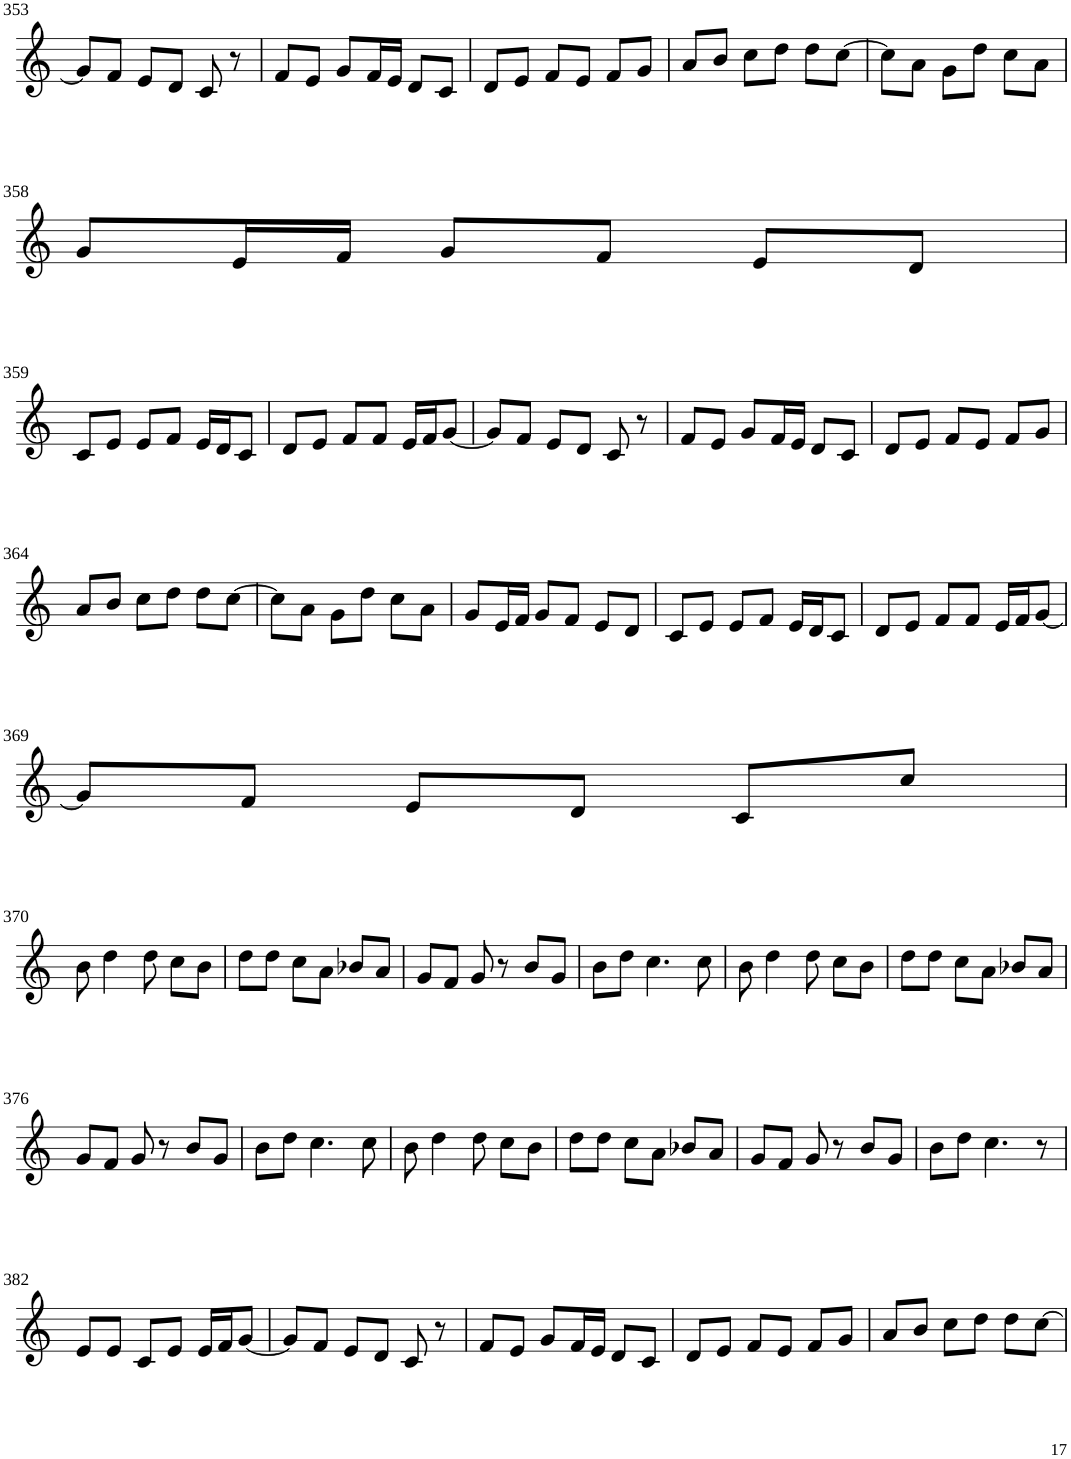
**kern
*part1
*staff1
*I"Violin
!!LO:PB:g=z
*clefG2
*k[]
*M3/4
=353
8g/L]
8f/J
8e/L
8d/J
8c/
8r
=354
8f/L
8e/J
8g/L
16f/L
16e/JJ
8d/L
8c/J
=355
8d/L
8e/J
8f/L
8e/J
8f/L
8g/J
=356
8a/L
8b/J
8cc\L
8dd\J
8dd\L
[8cc\J
=357
8cc\L]
8a\J
8g\L
8dd\J
8cc\L
8a\J
!!LO:LB:g=z
=358
8g/L
16e/L
16f/JJ
8g/L
8f/J
8e/L
8d/J
!!LO:LB:g=z
=359
8c/L
8e/J
8e/L
8f/J
16e/LL
16d/J
8c/J
=360
8d/L
8e/J
8f/L
8f/J
16e/LL
16f/J
[8g/J
=361
8g/L]
8f/J
8e/L
8d/J
8c/
8r
=362
8f/L
8e/J
8g/L
16f/L
16e/JJ
8d/L
8c/J
=363
8d/L
8e/J
8f/L
8e/J
8f/L
8g/J
!!LO:LB:g=z
=364
8a/L
8b/J
8cc\L
8dd\J
8dd\L
[8cc\J
=365
8cc\L]
8a\J
8g\L
8dd\J
8cc\L
8a\J
=366
8g/L
16e/L
16f/JJ
8g/L
8f/J
8e/L
8d/J
=367
8c/L
8e/J
8e/L
8f/J
16e/LL
16d/J
8c/J
=368
8d/L
8e/J
8f/L
8f/J
16e/LL
16f/J
[8g/J
!!LO:LB:g=z
=369
8g/L]
8f/J
8e/L
8d/J
8c/L
8cc/J
!!LO:LB:g=z
=370
8b\
4dd\
8dd\
8cc\L
8b\J
=371
8dd\L
8dd\J
8cc\L
8a\J
8b-X/L
8a/J
=372
8g/L
8f/J
8g/
8r
8b/L
8g/J
=373
8b\L
8dd\J
4.cc\
8cc\
=374
8b\
4dd\
8dd\
8cc\L
8b\J
=375
8dd\L
8dd\J
8cc\L
8a\J
8b-X/L
8a/J
!!LO:LB:g=z
=376
8g/L
8f/J
8g/
8r
8b/L
8g/J
=377
8b\L
8dd\J
4.cc\
8cc\
=378
8b\
4dd\
8dd\
8cc\L
8b\J
=379
8dd\L
8dd\J
8cc\L
8a\J
8b-X/L
8a/J
=380
8g/L
8f/J
8g/
8r
8b/L
8g/J
=381
8b\L
8dd\J
4.cc\
8r
!!LO:LB:g=z
=382
8e/L
8e/J
8c/L
8e/J
16e/LL
16f/J
[8g/J
=383
8g/L]
8f/J
8e/L
8d/J
8c/
8r
=384
8f/L
8e/J
8g/L
16f/L
16e/JJ
8d/L
8c/J
=385
8d/L
8e/J
8f/L
8e/J
8f/L
8g/J
=386
8a/L
8b/J
8cc\L
8dd\J
8dd\L
[8cc\J
=
*-
